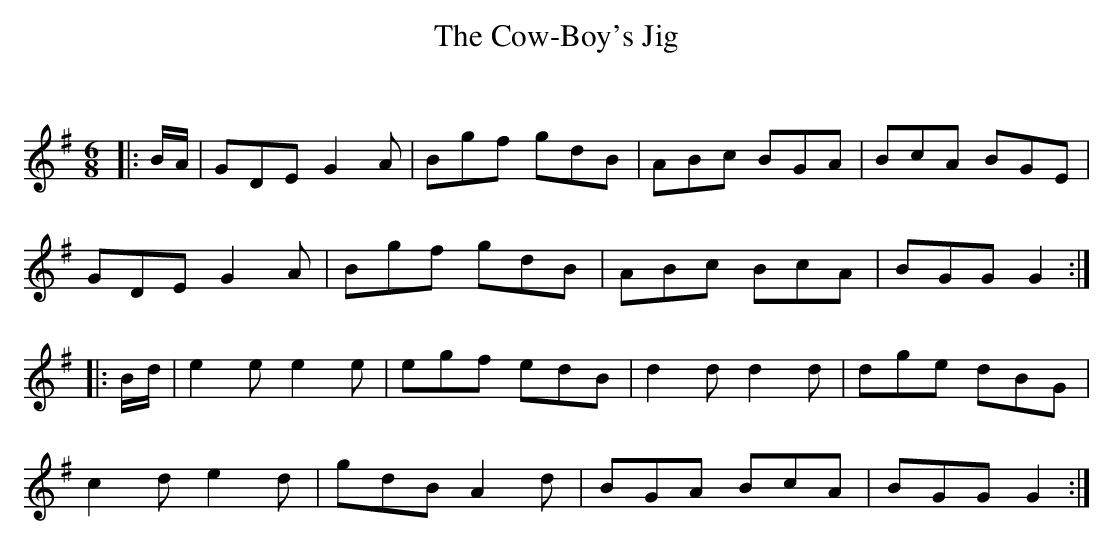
X:1
T: The Cow-Boy's Jig
C:
Q:180
K:G
M:6/8
L:1/16
|:BA|G2D2E2 G4A2|B2g2f2 g2d2B2|A2B2c2 B2G2A2|B2c2A2 B2G2E2|
G2D2E2 G4A2|B2g2f2 g2d2B2|A2B2c2 B2c2A2|B2G2G2 G4:|
|:Bd|e4e2 e4e2|e2g2f2 e2d2B2|d4d2 d4d2|d2g2e2 d2B2G2|
c4d2 e4d2|g2d2B2 A4d2|B2G2A2 B2c2A2|B2G2G2 G4:|
